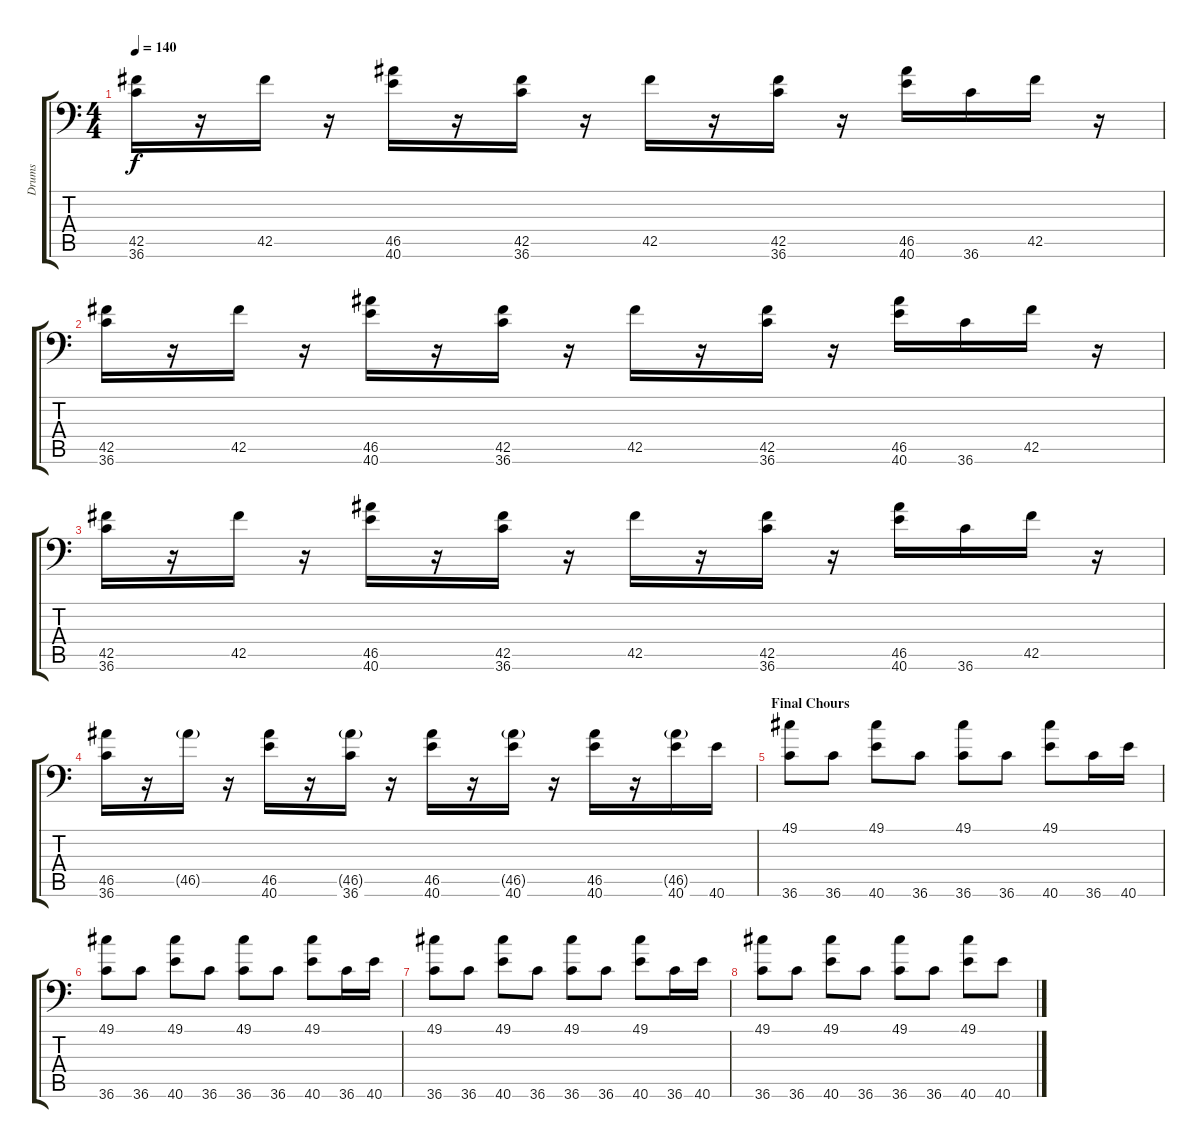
\track ("Drums" "Drums") {instrument acousticgrandpiano}
\staff {score tabs}
\tuning (C-1 C-1 C-1 C-1 C-1 C-1) {hide}
\ts (4 4)
\tempo 140
\clef f4
\ks c
(42.5 36.6).16{dy f} r.16 42.5.16 r.16 (46.5 40.6).16 r.16 (42.5 36.6).16 r.16 42.5.16 r.16 (42.5 36.6).16 r.16 (46.5 40.6).16 36.6.16 42.5.16 r.16 |
(42.5 36.6).16 r.16 42.5.16 r.16 (46.5 40.6).16 r.16 (42.5 36.6).16 r.16 42.5.16 r.16 (42.5 36.6).16 r.16 (46.5 40.6).16 36.6.16 42.5.16 r.16 |
(42.5 36.6).16 r.16 42.5.16 r.16 (46.5 40.6).16 r.16 (42.5 36.6).16 r.16 42.5.16 r.16 (42.5 36.6).16 r.16 (46.5 40.6).16 36.6.16 42.5.16 r.16 |
(46.5 36.6).16 r.16 46.5{g}.16 r.16 (46.5 40.6).16 r.16 (46.5{g} 36.6).16 r.16 (46.5 40.6).16 r.16 (46.5{g} 40.6).16 r.16 (46.5 40.6).16 r.16 (46.5{g} 40.6).16 40.6.16 |
\section ("" "Final Chours")
(49.1 36.6).8 36.6.8 (49.1 40.6).8 36.6.8 (49.1 36.6).8 36.6.8 (49.1 40.6).8 36.6.16 40.6.16 |
(49.1 36.6).8 36.6.8 (49.1 40.6).8 36.6.8 (49.1 36.6).8 36.6.8 (49.1 40.6).8 36.6.16 40.6.16 |
(49.1 36.6).8 36.6.8 (49.1 40.6).8 36.6.8 (49.1 36.6).8 36.6.8 (49.1 40.6).8 36.6.16 40.6.16 |
(49.1 36.6).8 36.6.8 (49.1 40.6).8 36.6.8 (49.1 36.6).8 36.6.8 (49.1 40.6).8 40.6.8
